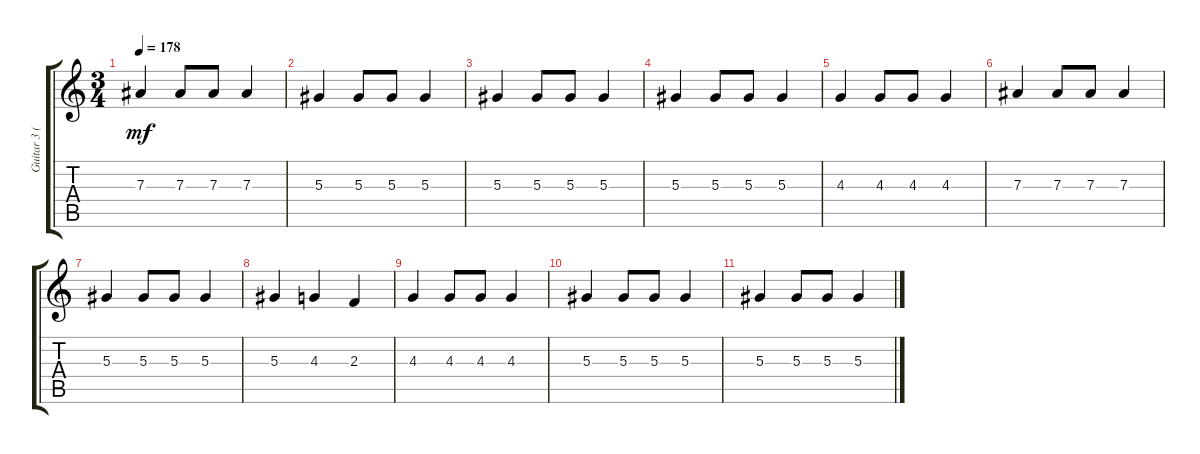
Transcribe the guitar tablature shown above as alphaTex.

\track ("Guitar 3 (Acoustic)" "Guitar 3 (") {instrument acousticguitarsteel}
\staff {score tabs}
\tuning (C4 G3 Eb3 Bb2 F2 C2) {hide}
\ts (3 4)
\tempo 178
\clef g2
\ks c
7.3.4{dy mf} 7.3.8 7.3.8 7.3.4 |
5.3.4 5.3.8 5.3.8 5.3.4 |
5.3.4 5.3.8 5.3.8 5.3.4 |
5.3.4 5.3.8 5.3.8 5.3.4 |
4.3.4 4.3.8 4.3.8 4.3.4 |
7.3.4 7.3.8 7.3.8 7.3.4 |
5.3.4 5.3.8 5.3.8 5.3.4 |
5.3.4 4.3.4 2.3.4 |
4.3.4 4.3.8 4.3.8 4.3.4 |
5.3.4 5.3.8 5.3.8 5.3.4 |
5.3.4 5.3.8 5.3.8 5.3.4
